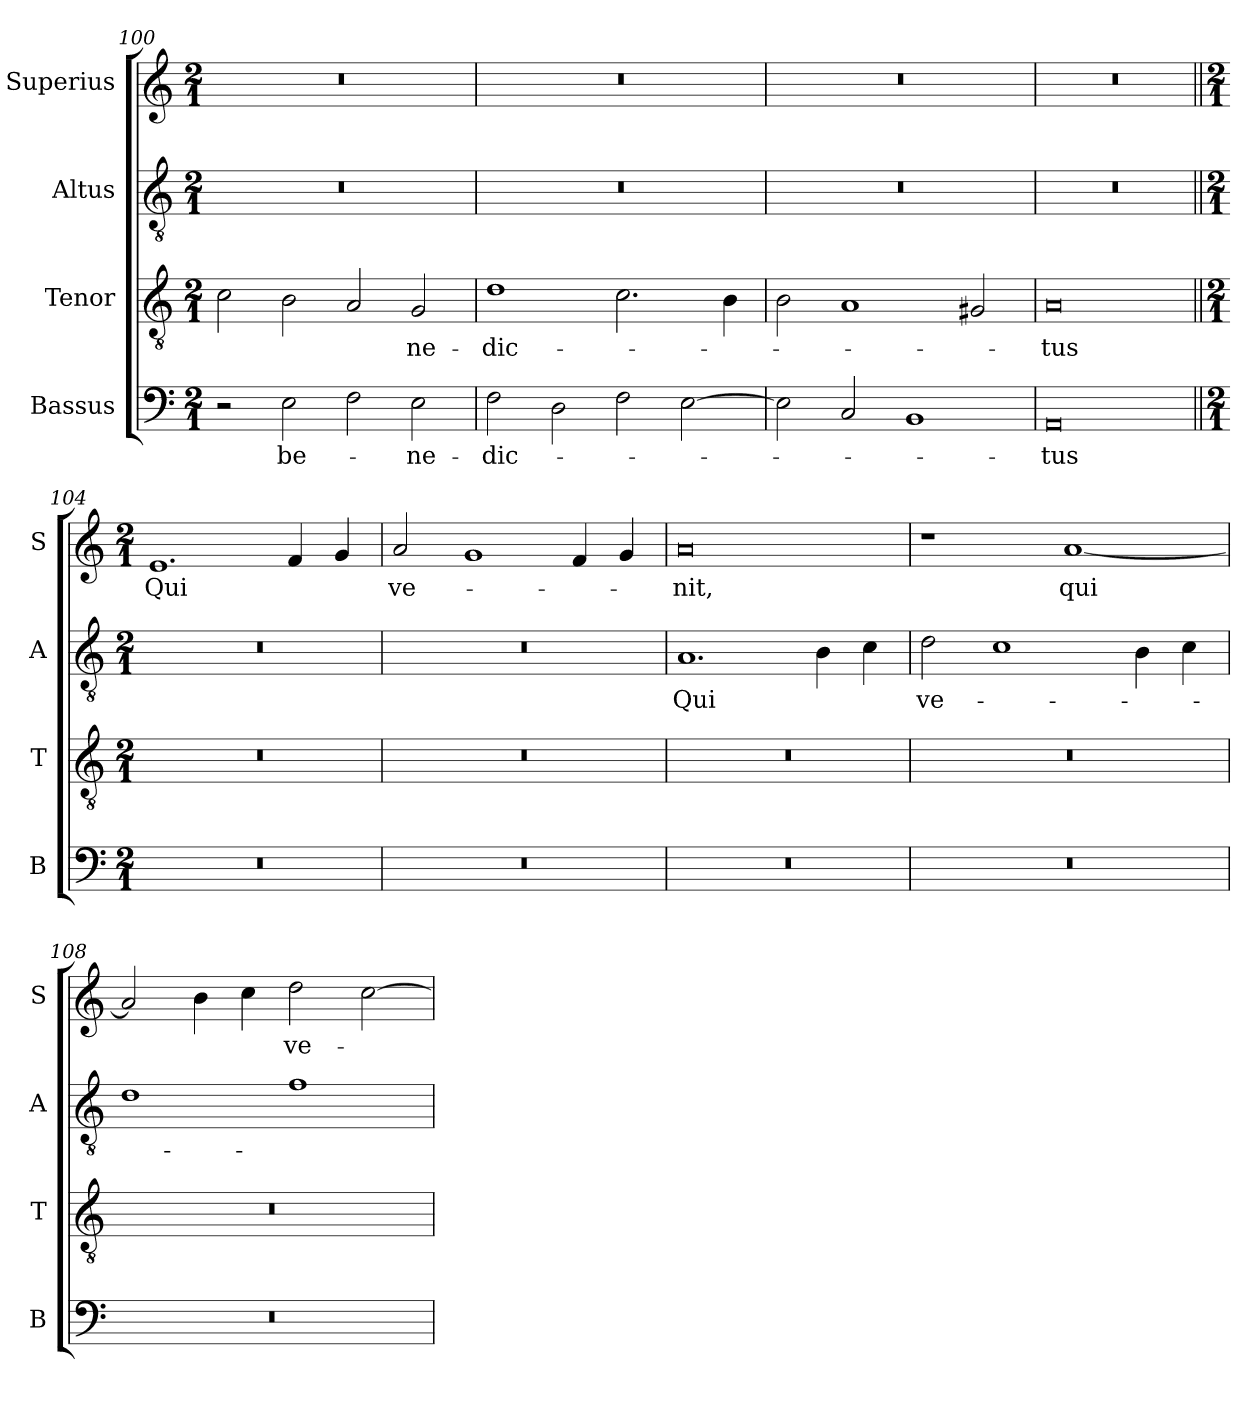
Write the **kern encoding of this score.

**kern	**text	**kern	**text	**kern	**text	**kern	**text
*part4	*part4	*part3	*part3	*part2	*part2	*part1	*part1
*staff4	*staff4	*staff3	*staff3	*staff2	*staff2	*staff1	*staff1
*I"Bassus	*	*I"Tenor	*	*I"Altus	*	*I"Superius	*
*I'B	*	*I'T	*	*I'A	*	*I'S	*
*clefF4	*	*clefGv2	*	*clefGv2	*	*clefG2	*
*k[]	*	*k[]	*	*k[]	*	*k[]	*
*M2/1	*	*M2/1	*	*M2/1	*	*M2/1	*
=100	=100	=100	=100	=100	=100	=100	=100
2r	.	2c\	.	0r	.	0r	.
2E\	be-	2B\	.	.	.	.	.
2F\	.	2A/	.	.	.	.	.
2E\	-ne-	2G/	-ne-	.	.	.	.
=101	=101	=101	=101	=101	=101	=101	=101
2F\	-dic-	1d	-dic-	0r	.	0r	.
2D\	.	.	.	.	.	.	.
2F\	.	2.c\	.	.	.	.	.
[2E\	.	.	.	.	.	.	.
.	.	4B\	.	.	.	.	.
=102	=102	=102	=102	=102	=102	=102	=102
2E\]	.	2B\	.	0r	.	0r	.
2C/	.	1A	.	.	.	.	.
1BB	.	.	.	.	.	.	.
.	.	2G#X/	.	.	.	.	.
=103	=103	=103	=103	=103	=103	=103	=103
0AA/	-tus	0A/	-tus	0r	.	0r	.
!!LO:LB:g=z
=104||	=104||	=104||	=104||	=104||	=104||	=104||	=104||
*M2/1	*	*M2/1	*	*M2/1	*	*M2/1	*
0r	.	0r	.	0r	.	1.e	Qui
.	.	.	.	.	.	4f/	.
.	.	.	.	.	.	4g/	.
=105	=105	=105	=105	=105	=105	=105	=105
0r	.	0r	.	0r	.	2a/	ve-
.	.	.	.	.	.	1g	.
.	.	.	.	.	.	4f/	.
.	.	.	.	.	.	4g/	.
=106	=106	=106	=106	=106	=106	=106	=106
0r	.	0r	.	1.A	Qui	0a	-nit,
.	.	.	.	4B\	.	.	.
.	.	.	.	4c\	.	.	.
=107	=107	=107	=107	=107	=107	=107	=107
0r	.	0r	.	2d\	ve-	1r	.
.	.	.	.	1c	.	.	.
.	.	.	.	.	.	[1a	qui
.	.	.	.	4B\	.	.	.
.	.	.	.	4c\	.	.	.
=108	=108	=108	=108	=108	=108	=108	=108
0r	.	0r	.	1d	.	2a/]	.
.	.	.	.	.	.	4b\	.
.	.	.	.	.	.	4cc\	.
.	.	.	.	1f	.	2dd\	ve-
.	.	.	.	.	.	[2cc\	.
=	=	=	=	=	=	=	=
*-	*-	*-	*-	*-	*-	*-	*-
